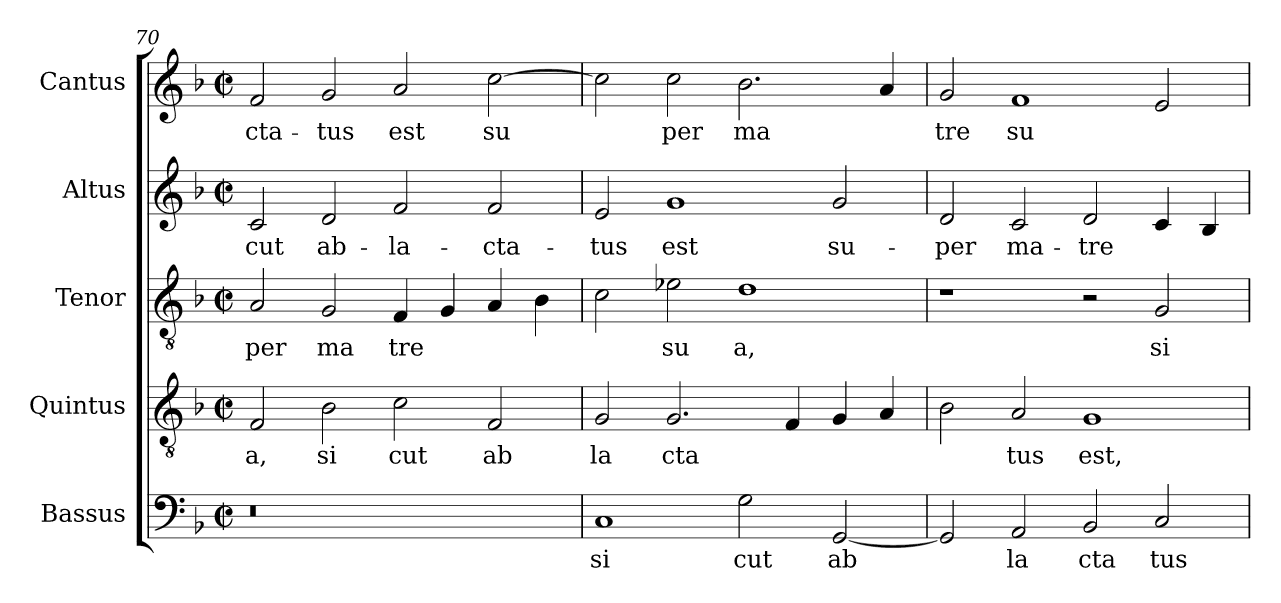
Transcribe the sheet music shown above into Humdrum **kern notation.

**kern	**text	**kern	**text	**kern	**text	**kern	**text	**kern	**text
*part5	*part5	*part4	*part4	*part3	*part3	*part2	*part2	*part1	*part1
*staff5	*staff5	*staff4	*staff4	*staff3	*staff3	*staff2	*staff2	*staff1	*staff1
*I"Bassus	*	*I"Quintus	*	*I"Tenor	*	*I"Altus	*	*I"Cantus	*
*clefF4	*	*clefGv2	*	*clefGv2	*	*clefG2	*	*clefG2	*
*k[b-]	*	*k[b-]	*	*k[b-]	*	*k[b-]	*	*k[b-]	*
*F:	*	*F:	*	*F:	*	*F:	*	*F:	*
*M2/2	*	*M2/2	*	*M2/2	*	*M2/2	*	*M2/2	*
*met(c|)	*	*met(c|)	*	*met(c|)	*	*met(c|)	*	*met(c|)	*
=70	=70	=70	=70	=70	=70	=70	=70	=70	=70
!	!	!	!LO:LY:b:cj	!	!LO:LY:b:cj	!	!LO:LY:b:cj	!	!LO:LY:b:cj
0r	.	2F/	a,	2A/	per	2c/	-cut	2f/	-cta-
!	!	!	!LO:LY:b:cj	!	!LO:LY:b:cj	!	!LO:LY:b:cj	!	!LO:LY:b:cj
.	.	2B-\	si	2G/	ma	2d/	ab-	2g/	-tus
!	!	!	!LO:LY:b:cj	!	!LO:LY:b:cj	!	!LO:LY:b:cj	!	!LO:LY:b:cj
.	.	2c\	cut	4F/	tre	2f/	-la-	2a/	est
!	!	!	!	!	!LO:LY:b:cj	!	!	!	!
.	.	.	.	4G/	.	.	.	.	.
!	!	!	!LO:LY:b:cj	!	!LO:LY:b:cj	!	!LO:LY:b:cj	!	!LO:LY:b:cj
.	.	2F/	ab	4A/	.	2f/	-cta-	[>2cc\	su-
!	!	!	!	!	!LO:LY:b:cj	!	!	!	!
.	.	.	.	4B-\	.	.	.	.	.
=71	=71	=71	=71	=71	=71	=71	=71	=71	=71
!	!LO:LY:b:cj	!	!LO:LY:b:cj	!	!LO:LY:b:cj	!	!LO:LY:b:cj	!	!LO:LY:b:cj
1C	si	2G/	la	2c\	.	2e/	-tus	2cc\]	--
!	!	!	!LO:LY:b:cj	!	!LO:LY:b:cj	!	!LO:LY:b:cj	!	!LO:LY:b:cj
.	.	2.G/	cta	2e-\	su	1g	est	2cc\	-per
!	!LO:LY:b:cj	!	!	!	!LO:LY:b:cj	!	!	!	!LO:LY:b:cj
2G\	cut	.	.	1d	a,	.	.	2.b-\	ma-
!	!	!	!LO:LY:b:cj	!	!	!	!	!	!
.	.	4F/	.	.	.	.	.	.	.
!	!LO:LY:b:cj	!	!LO:LY:b:cj	!	!	!	!LO:LY:b:cj	!	!
[<2GG/	ab	4G/	.	.	.	2g/	su-	.	.
!	!	!	!LO:LY:b:cj	!	!	!	!	!	!LO:LY:b:cj
.	.	4A/	.	.	.	.	.	4a/	--
=72	=72	=72	=72	=72	=72	=72	=72	=72	=72
!	!LO:LY:b:cj	!	!LO:LY:b:cj	!	!	!	!LO:LY:b:cj	!	!LO:LY:b:cj
2GG/]	.	2B-\	.	1r	.	2d/	-per	2g/	-tre
!	!LO:LY:b:cj	!	!LO:LY:b:cj	!	!	!	!LO:LY:b:cj	!	!LO:LY:b:cj
2AA/	la	2A/	tus	.	.	2c/	ma-	1f	su-
!	!LO:LY:b:cj	!	!LO:LY:b:cj	!	!	!	!LO:LY:b:cj	!	!
2BB-/	cta	1G	est,	2r	.	2d/	-tre	.	.
!	!LO:LY:b:cj	!	!	!	!LO:LY:b:cj	!	!LO:LY:b:cj	!	!LO:LY:b:cj
2C/	tus	.	.	2G/	si	4c/	.	2e/	--
!	!	!	!	!	!	!	!LO:LY:b:cj	!	!
.	.	.	.	.	.	4B-/	.	.	.
=	=	=	=	=	=	=	=	=	=
*-	*-	*-	*-	*-	*-	*-	*-	*-	*-
